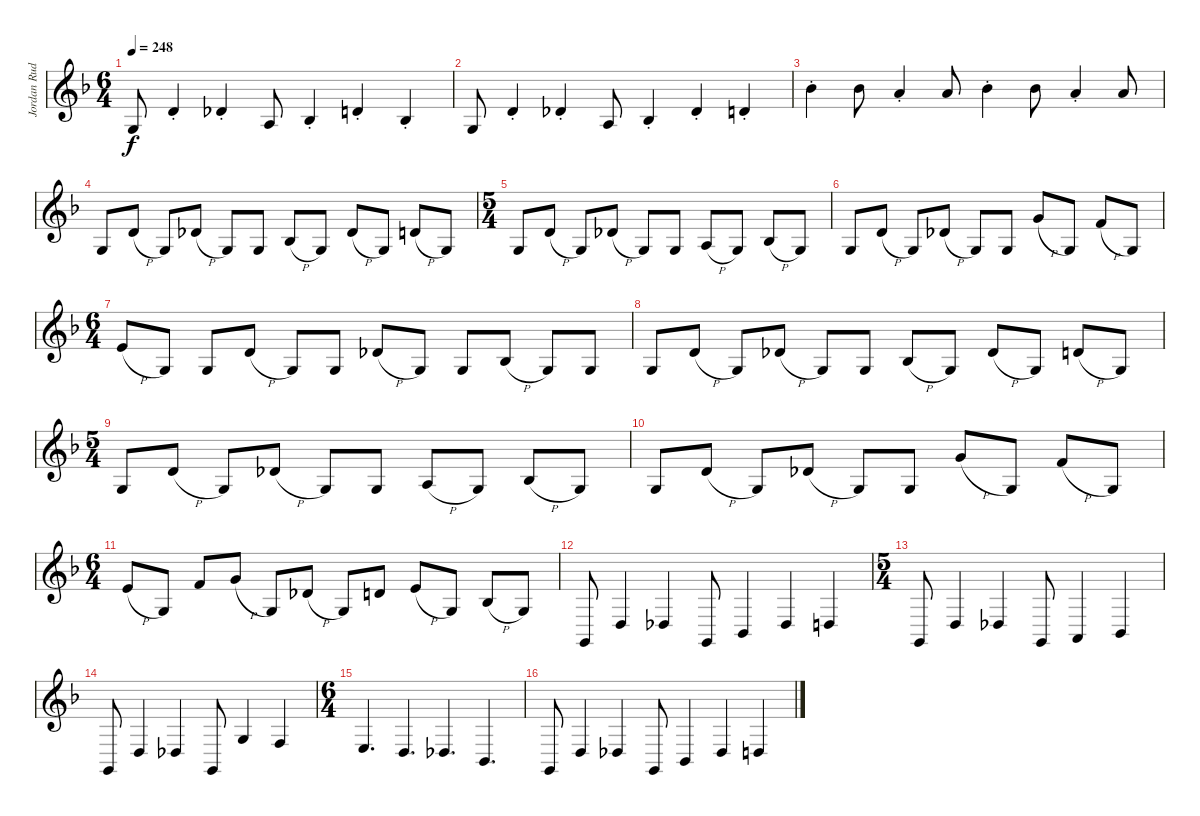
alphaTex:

\track ("Jordan Rudess Strings" "Jordan Rud") {instrument stringensemble1}
\staff {score}
\tuning (E4 B3 G3 D3 A2 E2 B1) {hide}
\ts (6 4)
\tempo 248
\clef g2
\ks dminor
0.3.8{dy f} 3.2{st}.4 2.2{st}.4 2.3.8 3.3{st}.4 3.2{st}.4 3.3{st}.4 |
0.3.8 3.2{st}.4 2.2{st}.4 2.3.8 3.3{st}.4 2.2{st}.4 3.2{st}.4 |
6.1{st}.4 6.1.8 5.1{st}.4 5.1.8 6.1{st}.4 6.1.8 5.1{st}.4 5.1.8 |
0.3.8{instrument shamisen} 7.3{h}.8 0.3.8 6.3{h}.8 0.3.8 0.3.8 3.3{h}.8 0.3.8 6.3{h}.8 0.3.8 7.3{h}.8 0.3.8 |
\ts (5 4)
0.3.8 7.3{h}.8 0.3.8 6.3{h}.8 0.3.8 0.3.8 2.3{h}.8 0.3.8 3.3{h}.8 0.3.8 |
0.3.8 7.3{h}.8 0.3.8 6.3{h}.8 0.3.8 0.3.8 12.3{h}.8 0.3.8 10.3{h}.8 0.3.8 |
\ts (6 4)
9.3{h}.8 0.3.8 0.3.8 7.3{h}.8 0.3.8 0.3.8 6.3{h}.8 0.3.8 0.3.8 3.3{h}.8 0.3.8 0.3.8 |
0.3.8 7.3{h}.8 0.3.8 6.3{h}.8 0.3.8 0.3.8 3.3{h}.8 0.3.8 6.3{h}.8 0.3.8 7.3{h}.8 0.3.8 |
\ts (5 4)
0.3.8 7.3{h}.8 0.3.8 6.3{h}.8 0.3.8 0.3.8 2.3{h}.8 0.3.8 3.3{h}.8 0.3.8 |
0.3.8 7.3{h}.8 0.3.8 6.3{h}.8 0.3.8 0.3.8 12.3{h}.8 0.3.8 10.3{h}.8 0.3.8 |
\ts (6 4)
9.3{h}.8 0.3.8 10.3.8 12.3{h}.8 0.3.8 6.3{h}.8 0.3.8 7.3.8 9.3{h}.8 0.3.8 3.3{h}.8 0.3.8 |
3.6.8 5.5.4 4.5.4 3.6.8 6.6.4 4.5.4 5.5.4 |
\ts (5 4)
3.6.8 5.5.4 4.5.4 3.6.8 5.6.4 6.6.4 |
3.6.8 5.5.4 4.5.4 3.6.8 5.4.4 3.4.4 |
\ts (6 4)
7.5.4{d} 5.5.4{d} 4.5.4{d} 6.6.4{d} |
3.6.8 5.5.4 4.5.4 3.6.8 6.6.4 4.5.4 5.5.4
